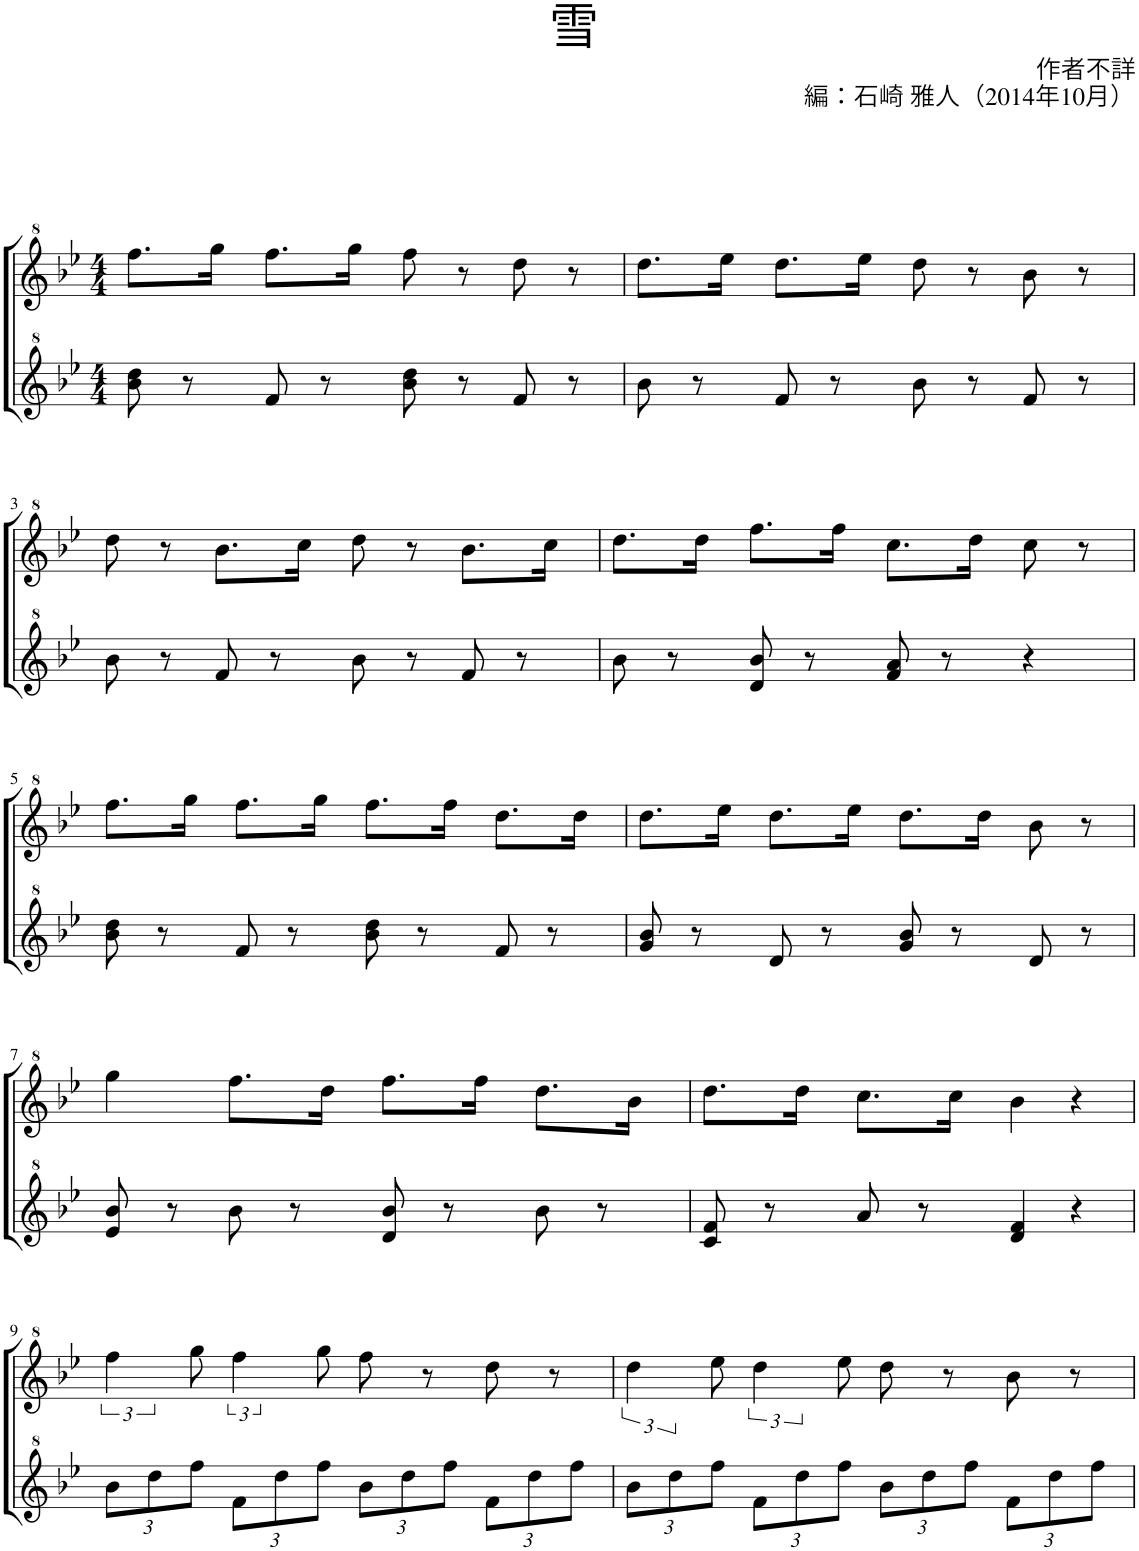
**kern	**kern
*part1	*part1
*staff2	*staff1
*I"パンフルート	*
*clefG^2	*clefG^2
*k[b-e-]	*k[b-e-]
*M4/4	*M4/4
=1	=1
8bb-\ 8ddd\	8.fff\L
8r	.
.	16ggg\Jk
8ff/	8.fff\L
8r	.
.	16ggg\Jk
8bb-\ 8ddd\	8fff\
8r	8r
8ff/	8ddd\
8r	8r
=2	=2
8bb-\	8.ddd\L
8r	.
.	16eee-\Jk
8ff/	8.ddd\L
8r	.
.	16eee-\Jk
8bb-\	8ddd\
8r	8r
8ff/	8bb-\
8r	8r
!!LO:LB:g=z
=3	=3
8bb-\	8ddd\
8r	8r
8ff/	8.bb-\L
8r	.
.	16ccc\Jk
8bb-\	8ddd\
8r	8r
8ff/	8.bb-\L
8r	.
.	16ccc\Jk
=4	=4
8bb-\	8.ddd\L
8r	.
.	16ddd\Jk
8dd/ 8bb-/	8.fff\L
8r	.
.	16fff\Jk
8ff/ 8aa/	8.ccc\L
8r	.
.	16ddd\Jk
4r	8ccc\
.	8r
!!LO:LB:g=z
=5	=5
8bb-\ 8ddd\	8.fff\L
8r	.
.	16ggg\Jk
8ff/	8.fff\L
8r	.
.	16ggg\Jk
8bb-\ 8ddd\	8.fff\L
8r	.
.	16fff\Jk
8ff/	8.ddd\L
8r	.
.	16ddd\Jk
=6	=6
8gg/ 8bb-/	8.ddd\L
8r	.
.	16eee-\Jk
8dd/	8.ddd\L
8r	.
.	16eee-\Jk
8gg/ 8bb-/	8.ddd\L
8r	.
.	16ddd\Jk
8dd/	8bb-\
8r	8r
!!LO:LB:g=z
=7	=7
8ee-/ 8bb-/	4ggg\
8r	.
8bb-\	8.fff\L
8r	.
.	16ddd\Jk
8dd/ 8bb-/	8.fff\L
8r	.
.	16fff\Jk
8bb-\	8.ddd\L
8r	.
.	16bb-\Jk
=8	=8
8cc/ 8ff/	8.ddd\L
8r	.
.	16ddd\Jk
8aa/	8.ccc\L
8r	.
.	16ccc\Jk
4dd/ 4ff/	4bb-\
4r	4r
!!LO:LB:g=z
=9	=9
*Xbrackettup	*
12bb-\L	6fff\
12ddd\	.
12fff\J	12ggg\
12ff\L	6fff\
12ddd\	.
12fff\J	12ggg\
12bb-\L	8fff\
12ddd\	.
.	8r
12fff\J	.
12ff\L	8ddd\
12ddd\	.
.	8r
12fff\J	.
=10	=10
12bb-\L	6ddd\
12ddd\	.
12fff\J	12eee-\
12ff\L	6ddd\
12ddd\	.
12fff\J	12eee-\
12bb-\L	8ddd\
12ddd\	.
.	8r
12fff\J	.
12ff\L	8bb-\
12ddd\	.
.	8r
12fff\J	.
=	=
*-	*-
